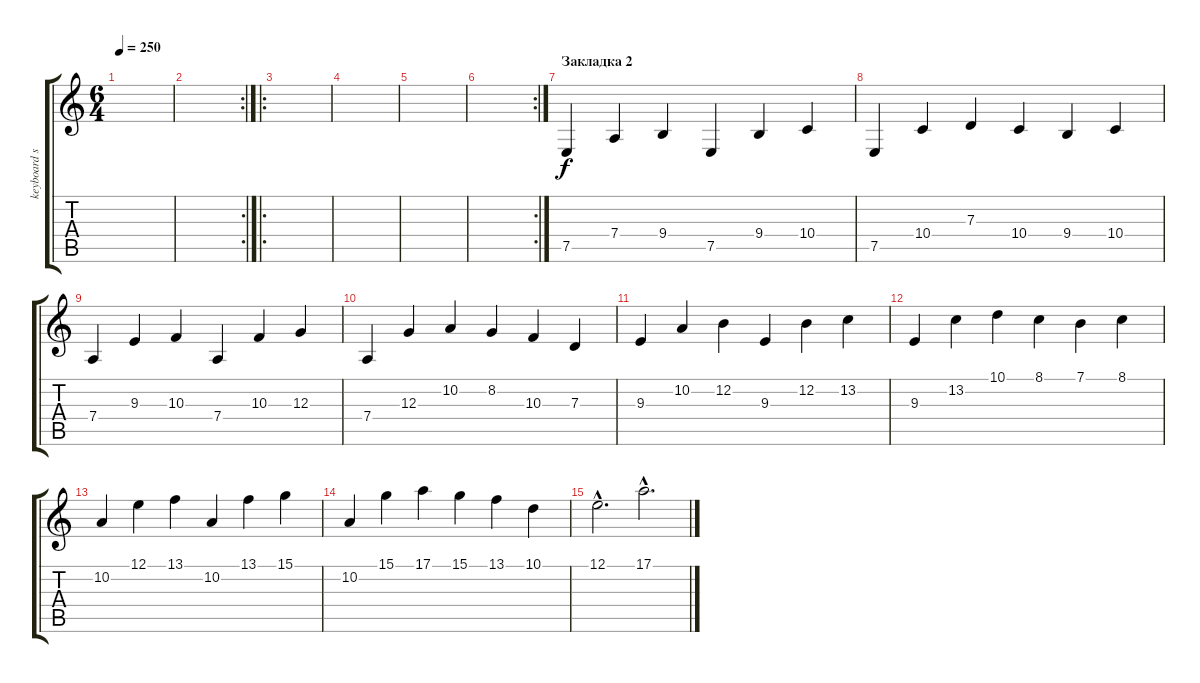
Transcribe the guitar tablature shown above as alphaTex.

\track ("keyboard solo" "keyboard s") {instrument acousticgrandpiano}
\staff {score tabs}
\tuning (E4 B3 G3 D3 A2 E2) {hide}
\ts (6 4)
\tempo 250
\clef g2
\ks c
|
\rc 2
|
\ro
|
|
|
\rc 2
|
\section ("" "Закладка 2")
7.5.4 7.4.4 9.4.4 7.5.4 9.4.4 10.4.4 |
7.5.4 10.4.4 7.3.4 10.4.4 9.4.4 10.4.4 |
7.4.4 9.3.4 10.3.4 7.4.4 10.3.4 12.3.4 |
7.4.4 12.3.4 10.2.4 8.2.4 10.3.4 7.3.4 |
9.3.4 10.2.4 12.2.4 9.3.4 12.2.4 13.2.4 |
9.3.4 13.2.4 10.1.4 8.1.4 7.1.4 8.1.4 |
10.2.4 12.1.4 13.1.4 10.2.4 13.1.4 15.1.4 |
10.2.4 15.1.4 17.1.4 15.1.4 13.1.4 10.1.4 |
12.1{hac}.2{d} 17.1{hac}.2{d}
